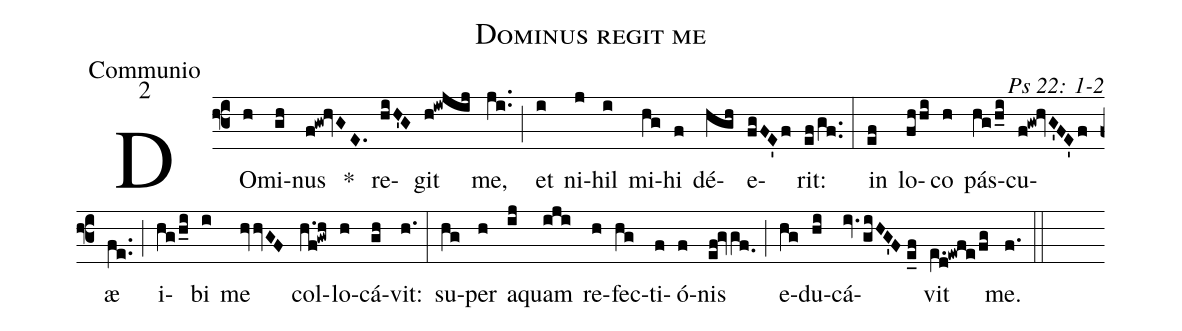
name: Dominus regit me;
office-part: Communio;
mode: 2;
commentary: Ps 22: 1-2;
%%
(f3) DO(h)mi(gh)nus(f!gw!hvGE.) *()
re(hiH'G)git(h!iwjij) me,(ji..) (;) et(i) ni(j)hil(i) mi(hg)hi(f) dé(hgh)e(fgFE'f)rit:(ef/gf..) (:)
in(ef) lo(fhhi)co(h) pás(hg/h_i)cu(f!gw!hvG'FE'f)æ(fe..) (;) i(hg/h_i)bi(i) me(hvvGF) col(h.f!gwh)lo(h)cá(gh)vit:(h.) (:)
su(hg)per(h) a(ij)quam(iji) re(h)fec(hg)ti(f)ó(f)nis(ef!gvgf.0) (;) e(hg)du(hi)cá(iv.giHG'F//e_f)vit(e.[ll:1]d!ewfe/fg) me.(f.) (::)
